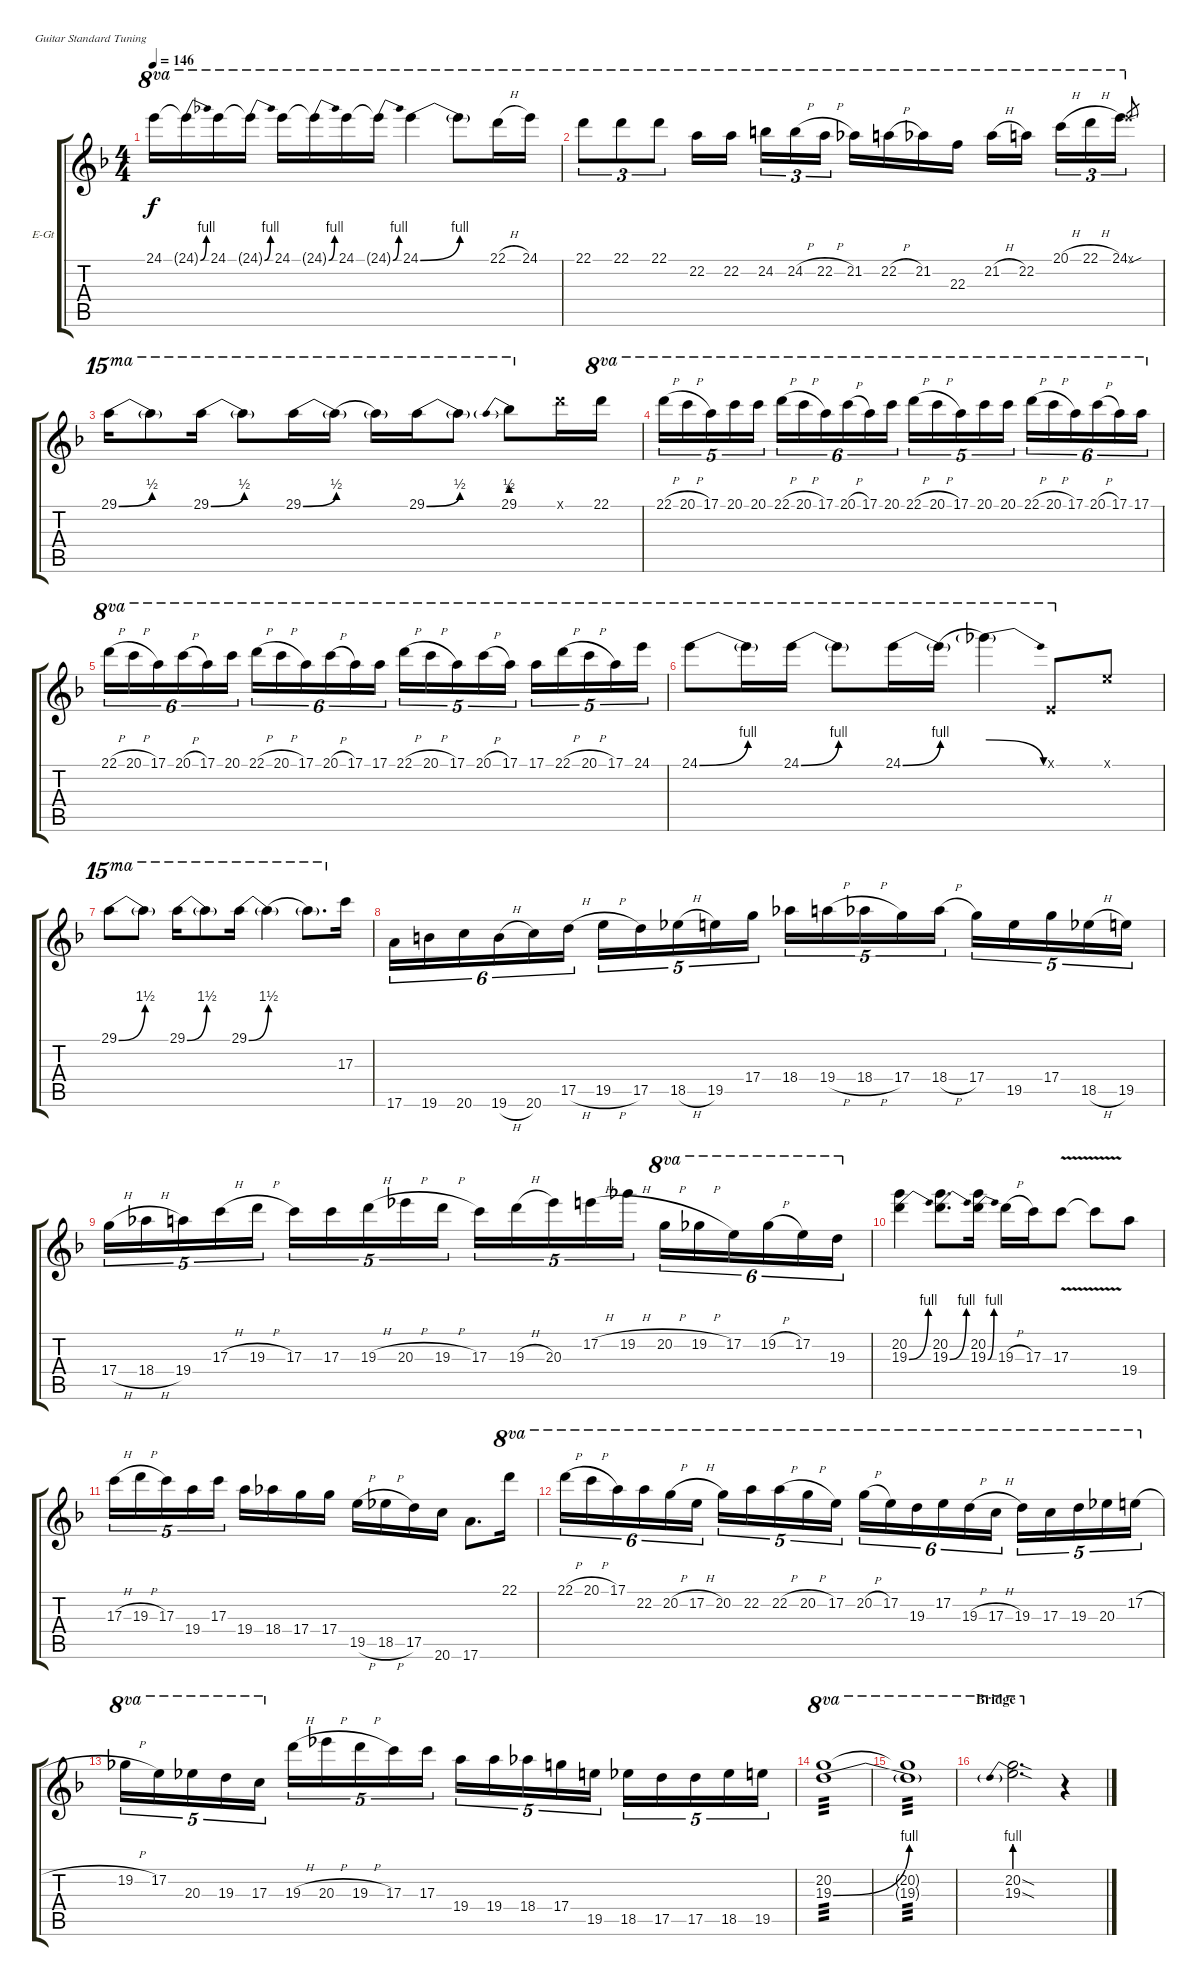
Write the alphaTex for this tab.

\defaultSystemsLayout 4
\bracketExtendMode groupsimilarinstruments
\firstSystemTrackNameOrientation horizontal
\otherSystemsTrackNameOrientation horizontal
\track ("Dave Mustaine (Lead)" "E-Gt") {instrument distortionguitar}
\staff {score tabs}
\tuning (E4 B3 G3 D3 A2 E2)
\ts (4 4)
\tempo 146
\clef g2
\ks dminor
24.1.16{ot 8va dy f} 24.1{be (bend 0 0 60 4) t}.16{ot 8va} 24.1.16{ot 8va} 24.1{be (bend 0 0 60 4) t}.16{ot 8va} 24.1.16{ot 8va} 24.1{be (bend 0 0 60 4) t}.16{ot 8va} 24.1.16{ot 8va} 24.1{be (bend 0 0 60 4) t}.16{ot 8va} 24.1{be (bend 0 0 12 4)}.4{ot 8va} 24.1{be (hold 0 0 60 0) t}.8{ot 8va} 22.1{h}.16{ot 8va} 24.1.16{ot 8va} |
22.1.8{tu (3 2) ot 8va} 22.1.8{tu (3 2) ot 8va} 22.1.8{tu (3 2) ot 8va} 22.2.16{ot 8va} 22.2.16{ot 8va} 24.2.16{tu (3 2) ot 8va} 24.2{h}.16{tu (3 2) ot 8va} 22.2{h}.16{tu (3 2) ot 8va} 21.2.16{ot 8va} 22.2{h}.16{ot 8va} 21.2.16{ot 8va} 22.3.16{ot 8va} 21.2{h}.16{ot 8va} 22.2.16{ot 8va} 20.1{h}.16{tu (3 2) ot 8va} 22.1{h}.16{tu (3 2) ot 8va} 24.1{sou}.16{tu (3 2) ot 8va} 12.1{x}.8{gr} |
29.1{be (bend 0 0 60 2)}.16{ot 15ma} 29.1{be (hold 0 0 60 0) t}.8{ot 15ma} 29.1{be (bend 0 0 60 2)}.16{ot 15ma} 29.1{be (hold 0 0 60 0) t}.8{ot 15ma} 29.1{be (bend 0 0 60 2)}.16{ot 15ma} 29.1{be (hold 0 0 60 0) t}.16{ot 15ma} 29.1{be (hold 0 0 60 0) t}.16{ot 15ma} 29.1{be (bend 0 0 60 2)}.16{ot 15ma} 29.1{be (hold 0 0 60 0) t}.8{ot 15ma} 29.1{be (prebend 0 2 60 2)}.8{ot 15ma} 10.1{x}.16 22.1.16{ot 8va} |
22.1{h}.16{tu (5 4) ot 8va} 20.1{h}.16{tu (5 4) ot 8va} 17.1.16{tu (5 4) ot 8va} 20.1.16{tu (5 4) ot 8va} 20.1.16{tu (5 4) ot 8va} 22.1{h}.16{tu (6 4) ot 8va} 20.1{h}.16{tu (6 4) ot 8va} 17.1.16{tu (6 4) ot 8va} 20.1{h}.16{tu (6 4) ot 8va} 17.1.16{tu (6 4) ot 8va} 20.1.16{tu (6 4) ot 8va} 22.1{h}.16{tu (5 4) ot 8va} 20.1{h}.16{tu (5 4) ot 8va} 17.1.16{tu (5 4) ot 8va} 20.1.16{tu (5 4) ot 8va} 20.1.16{tu (5 4) ot 8va} 22.1{h}.16{tu (6 4) ot 8va} 20.1{h}.16{tu (6 4) ot 8va} 17.1.16{tu (6 4) ot 8va} 20.1{h}.16{tu (6 4) ot 8va} 17.1.16{tu (6 4) ot 8va} 17.1.16{tu (6 4) ot 8va} |
22.1{h}.16{tu (6 4) ot 8va} 20.1{h}.16{tu (6 4) ot 8va} 17.1.16{tu (6 4) ot 8va} 20.1{h}.16{tu (6 4) ot 8va} 17.1.16{tu (6 4) ot 8va} 20.1.16{tu (6 4) ot 8va} 22.1{h}.16{tu (6 4) ot 8va} 20.1{h}.16{tu (6 4) ot 8va} 17.1.16{tu (6 4) ot 8va} 20.1{h}.16{tu (6 4) ot 8va} 17.1.16{tu (6 4) ot 8va} 17.1.16{tu (6 4) ot 8va} 22.1{h}.16{tu (5 4) ot 8va} 20.1{h}.16{tu (5 4) ot 8va} 17.1.16{tu (5 4) ot 8va} 20.1{h}.16{tu (5 4) ot 8va} 17.1.16{tu (5 4) ot 8va} 17.1.16{tu (5 4) ot 8va} 22.1{h}.16{tu (5 4) ot 8va} 20.1{h}.16{tu (5 4) ot 8va} 17.1.16{tu (5 4) ot 8va} 24.1.16{tu (5 4) ot 8va} |
24.1{be (bend 0 0 60 4)}.8{ot 8va} 24.1{be (hold 0 0 60 0) t}.16{ot 8va} 24.1{be (bend 0 0 60 4)}.16{ot 8va} 24.1{be (hold 0 0 60 0) t}.8{ot 8va} 24.1{be (bend 0 0 60 4)}.16{ot 8va} 24.1{be (hold 0 0 60 0) t}.16{ot 8va} 24.1{be (release 0 4 60 0) t}.4{ot 8va} 0.1{x}.8{ot 8va} 0.1{x}.8 |
29.1{be (bend 0 0 60 6)}.8{ot 15ma} 29.1{be (hold 0 0 60 0) t}.8{ot 15ma} 29.1{be (bend 0 0 60 6)}.16{ot 15ma} 29.1{be (hold 0 0 60 0) t}.8{ot 15ma} 29.1{be (bend 0 0 60 6)}.16{ot 15ma} 29.1{be (hold 0 0 60 0) t}.4{ot 15ma} 29.1{be (hold 0 0 60 0) t}.8{d ot 15ma} 17.3.16 |
17.6.16{tu (6 4)} 19.6.16{tu (6 4)} 20.6.16{tu (6 4)} 19.6{h}.16{tu (6 4)} 20.6.16{tu (6 4)} 17.5{h}.16{tu (6 4)} 19.5{h}.16{tu (5 4)} 17.5.16{tu (5 4)} 18.5{h}.16{tu (5 4)} 19.5.16{tu (5 4)} 17.4.16{tu (5 4)} 18.4.16{tu (5 4)} 19.4{h}.16{tu (5 4)} 18.4{h}.16{tu (5 4)} 17.4.16{tu (5 4)} 18.4{h}.16{tu (5 4)} 17.4.16{tu (5 4)} 19.5.16{tu (5 4)} 17.4.16{tu (5 4)} 18.5{h}.16{tu (5 4)} 19.5.16{tu (5 4)} |
17.4{h}.16{tu (5 4)} 18.4{h}.16{tu (5 4)} 19.4.16{tu (5 4)} 17.3{h}.16{tu (5 4)} 19.3{h}.16{tu (5 4)} 17.3.16{tu (5 4)} 17.3.16{tu (5 4)} 19.3{h}.16{tu (5 4)} 20.3{h}.16{tu (5 4)} 19.3{h}.16{tu (5 4)} 17.3.16{tu (5 4)} 19.3{h}.16{tu (5 4)} 20.3.16{tu (5 4)} 17.2{h}.16{tu (5 4)} 19.2{h}.16{tu (5 4)} 20.2{h}.16{tu (6 4) ot 8va} 19.2{h}.16{tu (6 4) ot 8va} 17.2.16{tu (6 4) ot 8va} 19.2{h}.16{tu (6 4) ot 8va} 17.2.16{tu (6 4) ot 8va} 19.3.16{tu (6 4) ot 8va} |
(20.2 19.3{be (bend 0 0 30.599999999999998 4)}).4 (20.2 19.3{be (bend 0 0 24.599999999999998 4)}).8{d} (20.2 19.3{be (bend 0 0 60 4)}).16 19.3{h}.16 17.3.16 17.3{v}.8 17.3{v t}.8 19.4.8 |
17.3{h}.16{tu (5 4)} 19.3{h}.16{tu (5 4)} 17.3.16{tu (5 4)} 19.4.16{tu (5 4)} 17.3.16{tu (5 4)} 19.4.16 18.4.16 17.4.16 17.4.16 19.5{h}.16 18.5{h}.16 17.5.16 20.6.16 17.6.8{d} 22.1.16{ot 8va} |
22.1{h}.16{tu (6 4) ot 8va} 20.1{h}.16{tu (6 4) ot 8va} 17.1.16{tu (6 4) ot 8va} 22.2.16{tu (6 4) ot 8va} 20.2{h}.16{tu (6 4) ot 8va} 17.2{h}.16{tu (6 4) ot 8va} 20.2.16{tu (5 4) ot 8va} 22.2.16{tu (5 4) ot 8va} 22.2{h}.16{tu (5 4) ot 8va} 20.2{h}.16{tu (5 4) ot 8va} 17.2.16{tu (5 4) ot 8va} 20.2{h}.16{tu (6 4) ot 8va} 17.2.16{tu (6 4) ot 8va} 19.3.16{tu (6 4) ot 8va} 17.2.16{tu (6 4) ot 8va} 19.3{h}.16{tu (6 4) ot 8va} 17.3{h}.16{tu (6 4) ot 8va} 19.3.16{tu (5 4) ot 8va} 17.3.16{tu (5 4) ot 8va} 19.3.16{tu (5 4) ot 8va} 20.3.16{tu (5 4) ot 8va} 17.2{h}.16{tu (5 4) ot 8va} |
19.2{h}.16{tu (5 4) ot 8va} 17.2.16{tu (5 4) ot 8va} 20.3.16{tu (5 4) ot 8va} 19.3.16{tu (5 4) ot 8va} 17.3.16{tu (5 4) ot 8va} 19.3{h}.16{tu (5 4)} 20.3{h}.16{tu (5 4)} 19.3{h}.16{tu (5 4)} 17.3.16{tu (5 4)} 17.3.16{tu (5 4)} 19.4.16{tu (5 4)} 19.4.16{tu (5 4)} 18.4.16{tu (5 4)} 17.4.16{tu (5 4)} 19.5.16{tu (5 4)} 18.5.16{tu (5 4)} 17.5.16{tu (5 4)} 17.5.16{tu (5 4)} 18.5.16{tu (5 4)} 19.5.16{tu (5 4)} |
(20.2 19.3{be (bend 0 0 7.8 4)}).1{ot 8va tp 3} |
(20.2{t} 19.3{be (hold 0 0 60 0) t}).1{ot 8va tp 3} |
\section ("" "Bridge")
(20.2{sod} 19.3{be (prebend 0 4 60 4) sod}).2{d ot 8va} r.4
